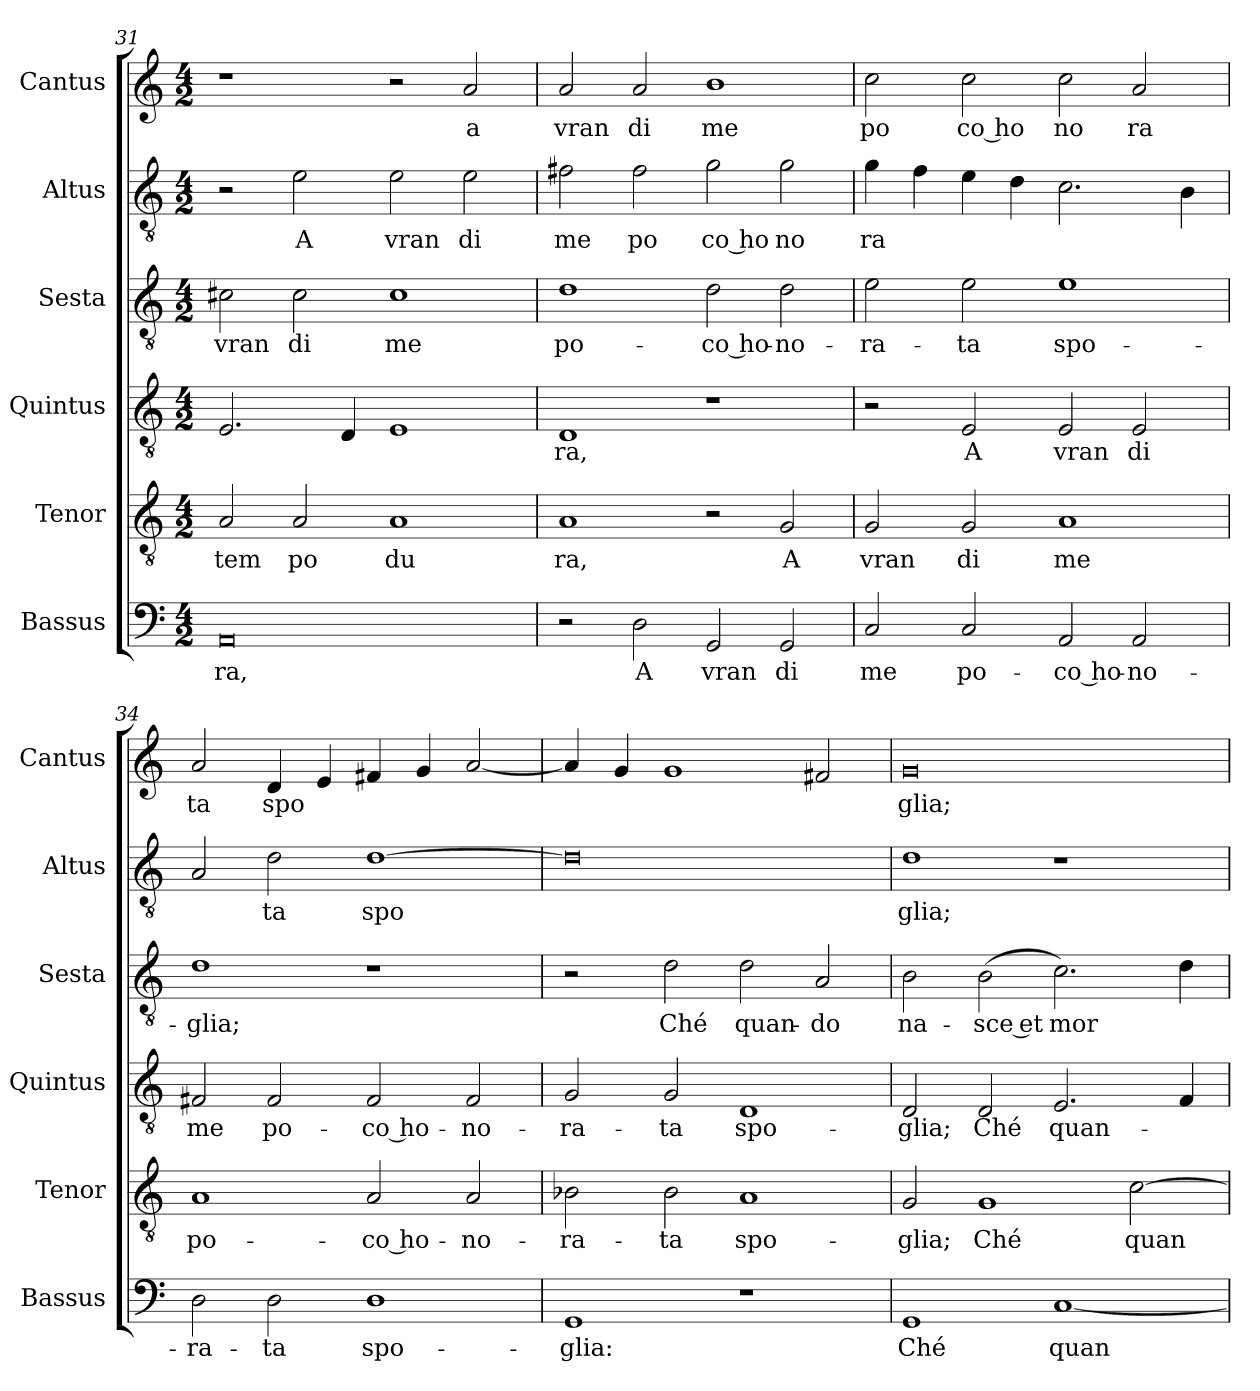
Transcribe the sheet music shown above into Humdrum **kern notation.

**kern	**text	**kern	**text	**kern	**text	**kern	**text	**kern	**text	**kern	**text
*part6	*part6	*part5	*part5	*part4	*part4	*part3	*part3	*part2	*part2	*part1	*part1
*staff6	*staff6	*staff5	*staff5	*staff4	*staff4	*staff3	*staff3	*staff2	*staff2	*staff1	*staff1
*I"Bassus	*	*I"Tenor	*	*I"Quintus	*	*I"Sesta	*	*I"Altus	*	*I"Cantus	*
*I'Bassus	*	*I'Tenor	*	*I'Quintus	*	*I'Sesta	*	*I'Altus	*	*I'Cantus	*
*clefF4	*	*clefGv2	*	*clefGv2	*	*clefGv2	*	*clefGv2	*	*clefG2	*
*k[]	*	*k[]	*	*k[]	*	*k[]	*	*k[]	*	*k[]	*
*M4/2	*	*M4/2	*	*M4/2	*	*M4/2	*	*M4/2	*	*M4/2	*
=31	=31	=31	=31	=31	=31	=31	=31	=31	=31	=31	=31
!	!LO:LY:b	!	!LO:LY:b	!	!	!	!LO:LY:b	!	!	!	!
0AA	ra,	2A/	tem	2.E/	.	2c#X\	-vran	2r	.	1r	.
!	!	!	!LO:LY:b	!	!	!	!LO:LY:b	!	!LO:LY:b	!	!
.	.	2A/	po	.	.	2c#\	di	2e\	A	.	.
.	.	.	.	4D/	.	.	.	.	.	.	.
!	!	!	!LO:LY:b	!	!	!	!LO:LY:b	!	!LO:LY:b	!	!
.	.	1A	du	1E	.	1c#	me	2e\	vran	2r	.
!	!	!	!	!	!	!	!	!	!LO:LY:b	!	!LO:LY:b
.	.	.	.	.	.	.	.	2e\	di	2a/	a
=32	=32	=32	=32	=32	=32	=32	=32	=32	=32	=32	=32
!	!	!	!LO:LY:b	!	!LO:LY:b	!	!LO:LY:b	!	!LO:LY:b	!	!LO:LY:b
2r	.	1A	ra,	1D	ra,	1d	po-	2f#X\	me	2a/	vran
!	!LO:LY:b	!	!	!	!	!	!	!	!LO:LY:b	!	!LO:LY:b
2D\	A	.	.	.	.	.	.	2f#\	po	2a/	di
!	!LO:LY:b	!	!	!	!	!	!LO:LY:b	!	!LO:LY:b	!	!LO:LY:b
2GG/	vran	2r	.	1r	.	2d\	-co ho-	2g\	co ho	1b	me
!	!LO:LY:b	!	!LO:LY:b	!	!	!	!LO:LY:b	!	!LO:LY:b	!	!
2GG/	di	2G/	A	.	.	2d\	-no-	2g\	no	.	.
=33	=33	=33	=33	=33	=33	=33	=33	=33	=33	=33	=33
!	!LO:LY:b	!	!LO:LY:b	!	!	!	!LO:LY:b	!	!LO:LY:b	!	!LO:LY:b
2C/	me	2G/	vran	2r	.	2e\	-ra-	4g\	ra	2cc\	po
.	.	.	.	.	.	.	.	4f\	.	.	.
!	!LO:LY:b	!	!LO:LY:b	!	!LO:LY:b	!	!LO:LY:b	!	!	!	!LO:LY:b
2C/	po-	2G/	di	2E/	A	2e\	-ta	4e\	.	2cc\	co ho
.	.	.	.	.	.	.	.	4d\	.	.	.
!	!LO:LY:b	!	!LO:LY:b	!	!LO:LY:b	!	!LO:LY:b	!	!	!	!LO:LY:b
2AA/	-co ho-	1A	me	2E/	-vran	1e	spo-	2.c\	.	2cc\	no
!	!LO:LY:b	!	!	!	!LO:LY:b	!	!	!	!	!	!LO:LY:b
2AA/	-no-	.	.	2E/	di	.	.	.	.	2a/	ra
.	.	.	.	.	.	.	.	4B\	.	.	.
=34	=34	=34	=34	=34	=34	=34	=34	=34	=34	=34	=34
!	!LO:LY:b	!	!LO:LY:b	!	!LO:LY:b	!	!LO:LY:b	!	!	!	!LO:LY:b
2D\	-ra-	1A	po-	2F#X/	me	1d	-glia;	2A/	.	2a/	ta
!	!LO:LY:b	!	!	!	!LO:LY:b	!	!	!	!LO:LY:b	!	!LO:LY:b
2D\	-ta	.	.	2F#/	po-	.	.	2d\	ta	4d/	spo
.	.	.	.	.	.	.	.	.	.	4e/	.
!	!LO:LY:b	!	!LO:LY:b	!	!LO:LY:b	!	!	!	!LO:LY:b	!	!
1D	spo-	2A/	-co ho-	2F#/	-co ho-	1r	.	[1d	spo	4f#X/	.
.	.	.	.	.	.	.	.	.	.	4g/	.
!	!	!	!LO:LY:b	!	!LO:LY:b	!	!	!	!	!	!
.	.	2A/	-no-	2F#/	-no-	.	.	.	.	[2a/	.
=35	=35	=35	=35	=35	=35	=35	=35	=35	=35	=35	=35
!	!LO:LY:b	!	!LO:LY:b	!	!LO:LY:b	!	!	!	!	!	!
1GG	-glia:	2B-X\	-ra-	2G/	-ra-	2r	.	0d]	.	4a/]	.
.	.	.	.	.	.	.	.	.	.	4g/	.
!	!	!	!LO:LY:b	!	!LO:LY:b	!	!LO:LY:b	!	!	!	!
.	.	2B-\	-ta	2G/	-ta	2d\	Ché	.	.	1g	.
!	!	!	!LO:LY:b	!	!LO:LY:b	!	!LO:LY:b	!	!	!	!
1r	.	1A	spo-	1D	spo-	2d\	quan-	.	.	.	.
!	!	!	!	!	!	!	!LO:LY:b	!	!	!	!
.	.	.	.	.	.	2A/	-do	.	.	2f#X/	.
=36	=36	=36	=36	=36	=36	=36	=36	=36	=36	=36	=36
!	!LO:LY:b	!	!LO:LY:b	!	!LO:LY:b	!	!LO:LY:b	!	!LO:LY:b	!	!LO:LY:b
1GG	Ché	2G/	-glia;	2D/	-glia;	2B\	na-	1d	glia;	0g	glia;
!	!	!	!LO:LY:b	!	!LO:LY:b	!	!LO:LY:b	!	!	!	!
.	.	1G	Ché	2D/	Ché	(<2B\	-sce et	.	.	.	.
!	!LO:LY:b	!	!	!	!LO:LY:b	!	!LO:LY:b	!	!	!	!
[1C	quan-	.	.	2.E/	quan-	2.c\)	mor	1r	.	.	.
!	!	!	!LO:LY:b	!	!	!	!	!	!	!	!
.	.	[2c\	quan-	.	.	.	.	.	.	.	.
.	.	.	.	4F/	.	4d\	.	.	.	.	.
=	=	=	=	=	=	=	=	=	=	=	=
*-	*-	*-	*-	*-	*-	*-	*-	*-	*-	*-	*-
